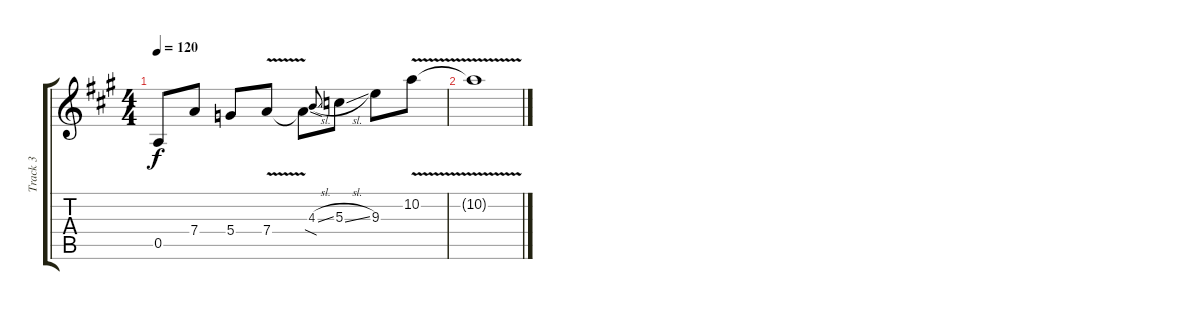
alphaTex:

\track ("Track 3" "Track 3") {instrument distortionguitar}
\staff {score tabs}
\tuning (E4 B3 G3 D3 A2 E2) {hide}
\ts (4 4)
\tempo 120
\clef g2
\ks a
0.5.8{dy f} 7.4.8 5.4.8 7.4{v}.8 7.4{sod t}.8 4.3{sl}.8{gr onbeat} 5.3{sl}.8 9.3.8 10.2{v}.8 |
10.2{t}.1
